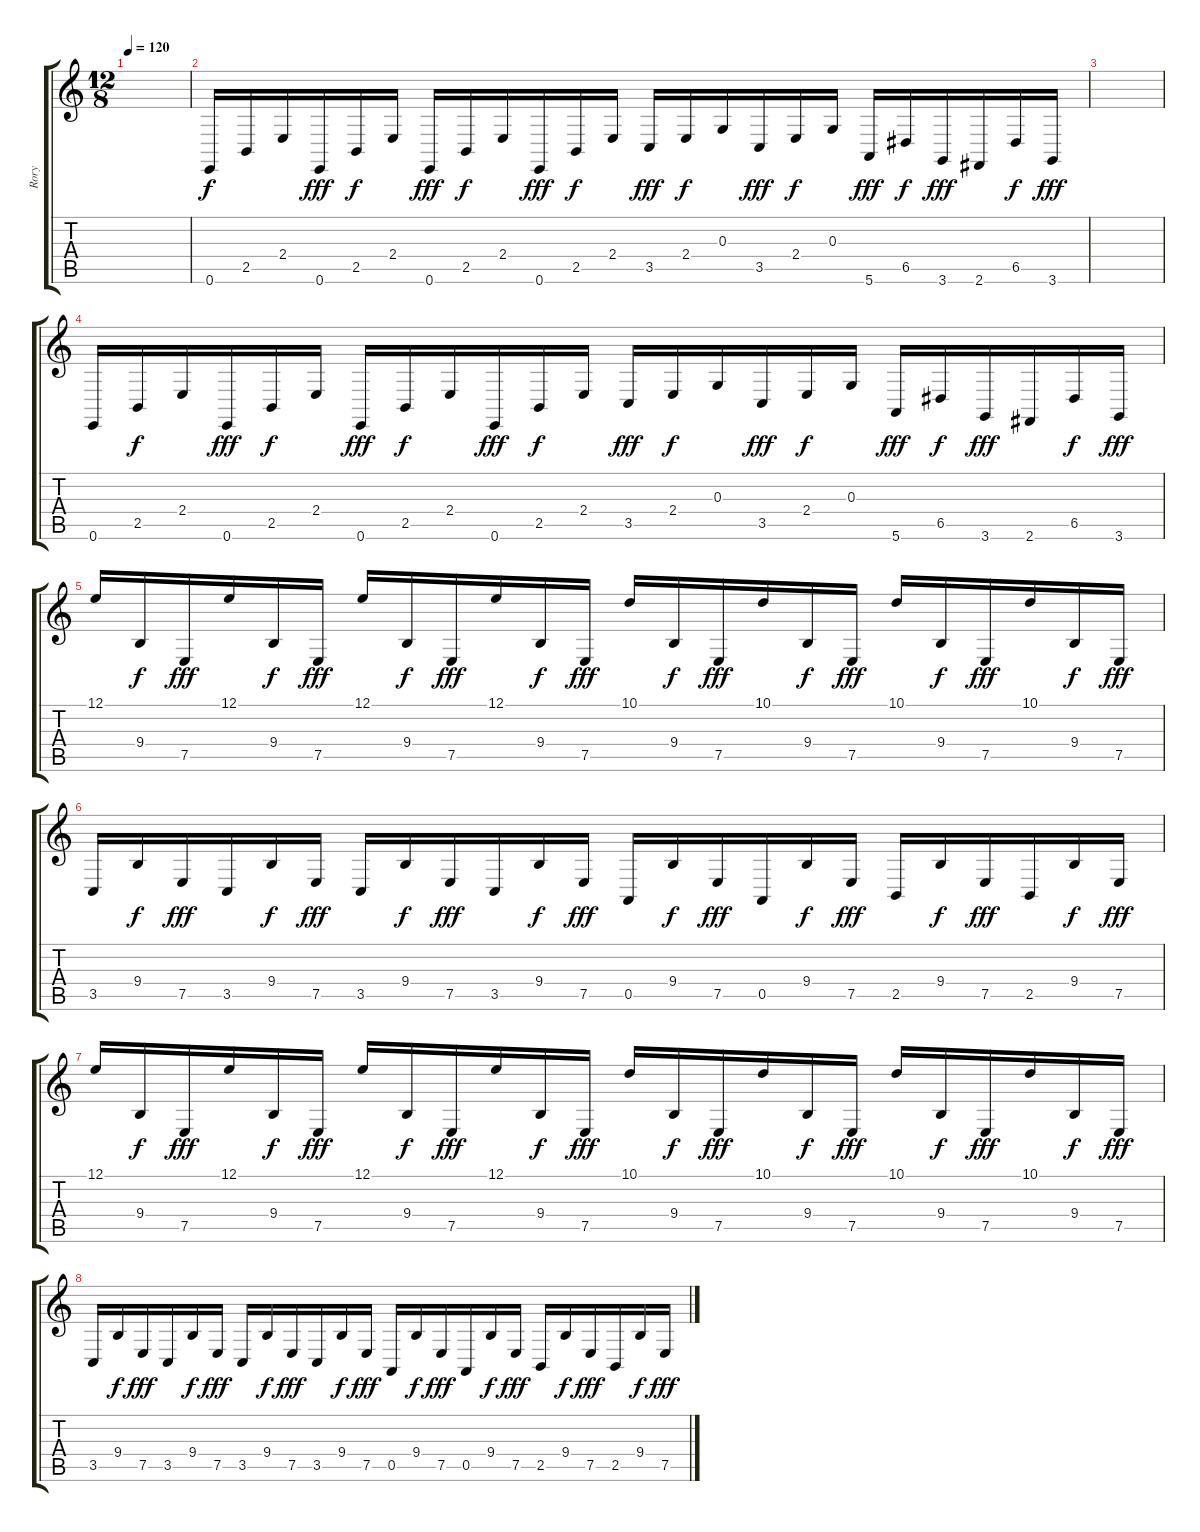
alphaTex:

\track ("Rory" "Rory") {instrument churchorgan}
\staff {score tabs}
\tuning (E4 B3 G3 D3 A2 E2) {hide}
\ts (12 8)
\tempo 120
\clef g2
\ks c
|
0.6.16 2.5.16{dy f} 2.4.16 0.6.16{dy fff} 2.5.16{dy f} 2.4.16 0.6.16{dy fff} 2.5.16{dy f} 2.4.16 0.6.16{dy fff} 2.5.16{dy f} 2.4.16 3.5.16{dy fff} 2.4.16{dy f} 0.3.16 3.5.16{dy fff} 2.4.16{dy f} 0.3.16 5.6.16{dy fff} 6.5.16{dy f} 3.6.16{dy fff} 2.6.16 6.5.16{dy f} 3.6.16{dy fff} |
|
0.6.16 2.5.16{dy f} 2.4.16 0.6.16{dy fff} 2.5.16{dy f} 2.4.16 0.6.16{dy fff} 2.5.16{dy f} 2.4.16 0.6.16{dy fff} 2.5.16{dy f} 2.4.16 3.5.16{dy fff} 2.4.16{dy f} 0.3.16 3.5.16{dy fff} 2.4.16{dy f} 0.3.16 5.6.16{dy fff} 6.5.16{dy f} 3.6.16{dy fff} 2.6.16 6.5.16{dy f} 3.6.16{dy fff} |
12.1.16 9.4.16{dy f} 7.5.16{dy fff} 12.1.16 9.4.16{dy f} 7.5.16{dy fff} 12.1.16 9.4.16{dy f} 7.5.16{dy fff} 12.1.16 9.4.16{dy f} 7.5.16{dy fff} 10.1.16 9.4.16{dy f} 7.5.16{dy fff} 10.1.16 9.4.16{dy f} 7.5.16{dy fff} 10.1.16 9.4.16{dy f} 7.5.16{dy fff} 10.1.16 9.4.16{dy f} 7.5.16{dy fff} |
3.5.16 9.4.16{dy f} 7.5.16{dy fff} 3.5.16 9.4.16{dy f} 7.5.16{dy fff} 3.5.16 9.4.16{dy f} 7.5.16{dy fff} 3.5.16 9.4.16{dy f} 7.5.16{dy fff} 0.5.16 9.4.16{dy f} 7.5.16{dy fff} 0.5.16 9.4.16{dy f} 7.5.16{dy fff} 2.5.16 9.4.16{dy f} 7.5.16{dy fff} 2.5.16 9.4.16{dy f} 7.5.16{dy fff} |
12.1.16 9.4.16{dy f} 7.5.16{dy fff} 12.1.16 9.4.16{dy f} 7.5.16{dy fff} 12.1.16 9.4.16{dy f} 7.5.16{dy fff} 12.1.16 9.4.16{dy f} 7.5.16{dy fff} 10.1.16 9.4.16{dy f} 7.5.16{dy fff} 10.1.16 9.4.16{dy f} 7.5.16{dy fff} 10.1.16 9.4.16{dy f} 7.5.16{dy fff} 10.1.16 9.4.16{dy f} 7.5.16{dy fff} |
3.5.16 9.4.16{dy f} 7.5.16{dy fff} 3.5.16 9.4.16{dy f} 7.5.16{dy fff} 3.5.16 9.4.16{dy f} 7.5.16{dy fff} 3.5.16 9.4.16{dy f} 7.5.16{dy fff} 0.5.16 9.4.16{dy f} 7.5.16{dy fff} 0.5.16 9.4.16{dy f} 7.5.16{dy fff} 2.5.16 9.4.16{dy f} 7.5.16{dy fff} 2.5.16 9.4.16{dy f} 7.5.16{dy fff}
